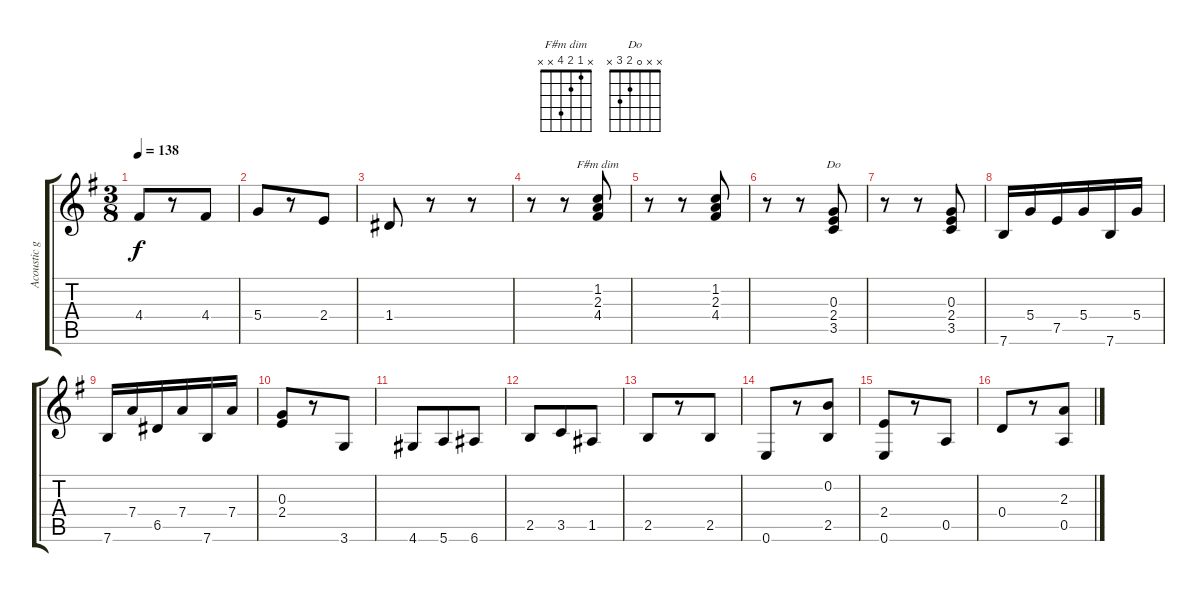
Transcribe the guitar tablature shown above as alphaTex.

\track ("Acoustic guitar 2" "Acoustic g") {instrument acousticguitarnylon}
\staff {score tabs}
\tuning (E4 B3 G3 D3 A2 E2) {hide}
\chord ("F#m dim" x 1 2 4 x x)
\chord ("Do" x x 0 2 3 x)
\ts (3 8)
\tempo 138
\clef g2
\ks g
4.4.8{dy f} r.8 4.4.8 |
5.4.8 r.8 2.4.8 |
1.4.8 r.8 r.8 |
r.8 r.8 (1.2 2.3 4.4).8{ch "F#m dim"} |
r.8 r.8 (1.2 2.3 4.4).8 |
r.8 r.8 (0.3 2.4 3.5).8{ch "Do"} |
r.8 r.8 (0.3 2.4 3.5).8 |
7.6.16 5.4.16 7.5.16 5.4.16 7.6.16 5.4.16 |
7.6.16 7.4.16 6.5.16 7.4.16 7.6.16 7.4.16 |
(0.3 2.4).8 r.8 3.6.8 |
4.6.8 5.6.8 6.6.8 |
2.5.8 3.5.8 1.5.8 |
2.5.8 r.8 2.5.8 |
0.6.8 r.8 (0.2 2.5).8 |
(2.4 0.6).8 r.8 0.5.8 |
0.4.8 r.8 (2.3 0.5).8
